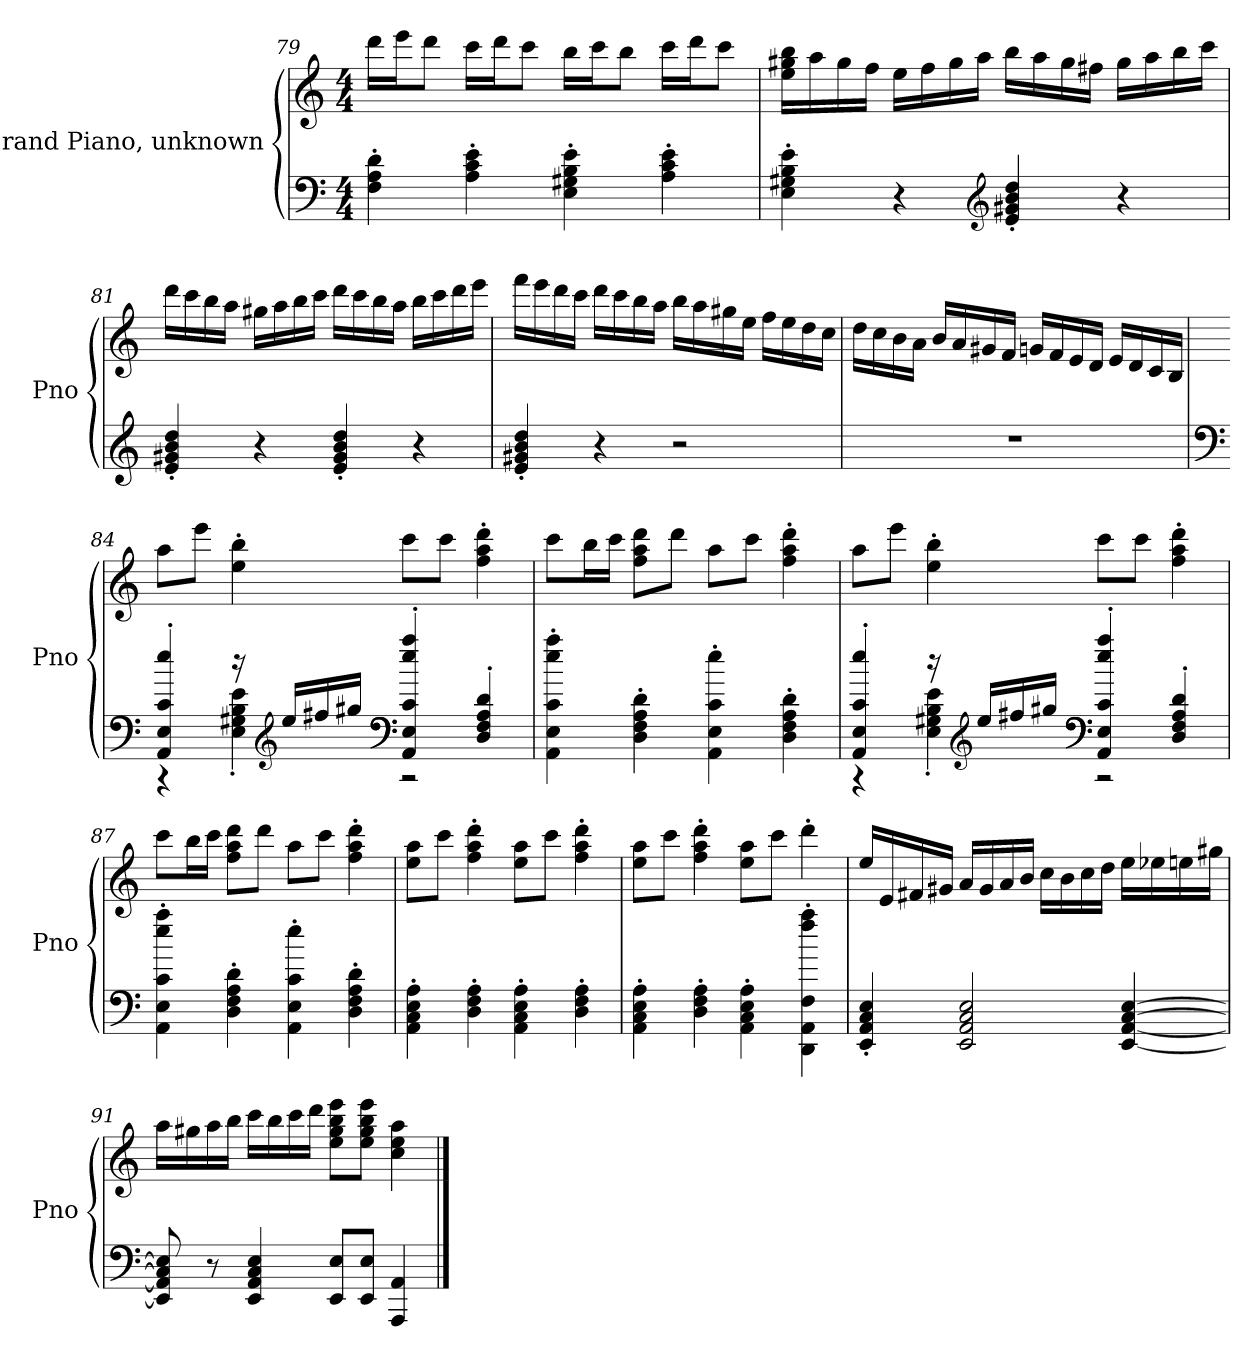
**kern	**kern
*part1	*part1
*staff2	*staff1
*I"Grand Piano, unknown	*
*I'Pno	*
!!LO:LB:g=z
*clefF4	*clefG2
*k[]	*k[]
*M4/4	*M4/4
=79	=79
4F\' 4A\' 4d\'	16ddd\LL
.	16eee\J
.	8ddd\J
4A\' 4c\' 4e\'	16ccc\LL
.	16ddd\J
.	8ccc\J
4E\' 4G#X\' 4B\' 4e\'	16bb\LL
.	16ccc\J
.	8bb\J
4A\' 4c\' 4e\'	16ccc\LL
.	16ddd\J
.	8ccc\J
=80	=80
4E\' 4G#X\' 4B\' 4e\'	16ee\ 16gg#X\ 16bb\LL
.	16aa\
.	16gg#\
.	16ff\JJ
4r	16ee\LL
.	16ff\
.	16gg#\
.	16aa\JJ
*clefG2	*
4e/' 4g#X/' 4b/' 4dd/'	16bb\LL
.	16aa\
.	16gg#\
.	16ff#X\JJ
4r	16gg#\LL
.	16aa\
.	16bb\
.	16ccc\JJ
!!LO:LB:g=z
=81	=81
4e/' 4g#X/' 4b/' 4dd/'	16ddd\LL
.	16ccc\
.	16bb\
.	16aa\JJ
4r	16gg#X\LL
.	16aa\
.	16bb\
.	16ccc\JJ
4e/' 4g#/' 4b/' 4dd/'	16ddd\LL
.	16ccc\
.	16bb\
.	16aa\JJ
4r	16bb\LL
.	16ccc\
.	16ddd\
.	16eee\JJ
=82	=82
4e/' 4g#X/' 4b/' 4dd/'	16fff\LL
.	16eee\
.	16ddd\
.	16ccc\JJ
4r	16ddd\LL
.	16ccc\
.	16bb\
.	16aa\JJ
2r	16bb\LL
.	16aa\
.	16gg#X\
.	16ee\JJ
.	16ff\LL
.	16ee\
.	16dd\
.	16cc\JJ
!!LO:PB:g=z
=83	=83
1r	16dd\LL
.	16cc\
.	16b\
.	16a\JJ
.	16b/LL
.	16a/
.	16g#X/
.	16f/JJ
.	16gn/LL
.	16f/
.	16e/
.	16d/JJ
.	16e/LL
.	16d/
.	16c/
.	16B/JJ
=84	=84
*clefF4	*
*^	*
4AA/' 4E/' 4c/' 4ee/'	4r	8aa\L
.	.	8eee\J
16r	4E\' 4G#X\' 4B\' 4e\'	4ee\' 4bb\'
*clefG2	*	*
16ee/LL	.	.
16ff#X/	.	.
16gg#X/JJ	.	.
*clefF4	*	*
4AA/' 4E/' 4c/' 4ee/' 4aa/'	2r	8ccc\L
.	.	8ccc\J
4D/' 4F/' 4A/' 4d/'	.	4ff\' 4aa\' 4ddd\'
*v	*v	*
=85	=85
4AA\' 4E\' 4c\' 4ee\' 4aa\'	8ccc\L
.	16bb\L
.	16ccc\JJ
4D\' 4F\' 4A\' 4d\'	8ff\ 8aa\ 8ddd\L
.	8ddd\J
4AA\' 4E\' 4c\' 4ee\'	8aa\L
.	8ccc\J
4D\' 4F\' 4A\' 4d\'	4ff\' 4aa\' 4ddd\'
!!LO:LB:g=z
=86	=86
*^	*
4AA/' 4E/' 4c/' 4ee/'	4r	8aa\L
.	.	8eee\J
16r	4E\' 4G#X\' 4B\' 4e\'	4ee\' 4bb\'
*clefG2	*	*
16ee/LL	.	.
16ff#X/	.	.
16gg#X/JJ	.	.
*clefF4	*	*
4AA/' 4E/' 4c/' 4ee/' 4aa/'	2r	8ccc\L
.	.	8ccc\J
4D/' 4F/' 4A/' 4d/'	.	4ff\' 4aa\' 4ddd\'
*v	*v	*
=87	=87
4AA\' 4E\' 4c\' 4ee\' 4aa\'	8ccc\L
.	16bb\L
.	16ccc\JJ
4D\' 4F\' 4A\' 4d\'	8ff\ 8aa\ 8ddd\L
.	8ddd\J
4AA\' 4E\' 4c\' 4ee\'	8aa\L
.	8ccc\J
4D\' 4F\' 4A\' 4d\'	4ff\' 4aa\' 4ddd\'
=88	=88
4AA\' 4C\' 4E\' 4A\'	8ee\ 8aa\L
.	8ccc\J
4D\' 4F\' 4A\'	4ff\' 4aa\' 4ddd\'
4AA\' 4C\' 4E\' 4A\'	8ee\ 8aa\L
.	8ccc\J
4D\' 4F\' 4A\'	4ff\' 4aa\' 4ddd\'
=89	=89
4AA\' 4C\' 4E\' 4A\'	8ee\ 8aa\L
.	8ccc\J
4D\' 4F\' 4A\'	4ff\' 4aa\' 4ddd\'
4AA\' 4C\' 4E\' 4A\'	8ee\ 8aa\L
.	8ccc\J
4DD\' 4AA\' 4F\' 4ff\' 4aa\'	4ddd'\
!!LO:LB:g=z
=90	=90
4EE/' 4AA/' 4C/' 4E/'	16ee/LL
.	16e/
.	16f#X/
.	16g#X/JJ
2EE/ 2AA/ 2C/ 2E/	16a/LL
.	16g#/
.	16a/
.	16b/JJ
.	16cc\LL
.	16b\
.	16cc\
.	16dd\JJ
[4EE/ [4AA/ [4C/ [4E/	16ee\LL
.	16ee-X\
.	16een\
.	16gg#X\JJ
=91	=91
8EE/] 8AA/] 8C/] 8E/]	16aa\LL
.	16gg#X\
8r	16aa\
.	16bb\JJ
4EE/ 4AA/ 4C/ 4E/	16ccc\LL
.	16bb\
.	16ccc\
.	16ddd\JJ
8EE/ 8E/L	8ee\ 8gg#\ 8bb\ 8eee\L
8EE/ 8E/J	8ee\ 8gg#\ 8bb\ 8eee\J
4AAA/ 4AA/	4cc\ 4ee\ 4aa\
==	==
*-	*-
